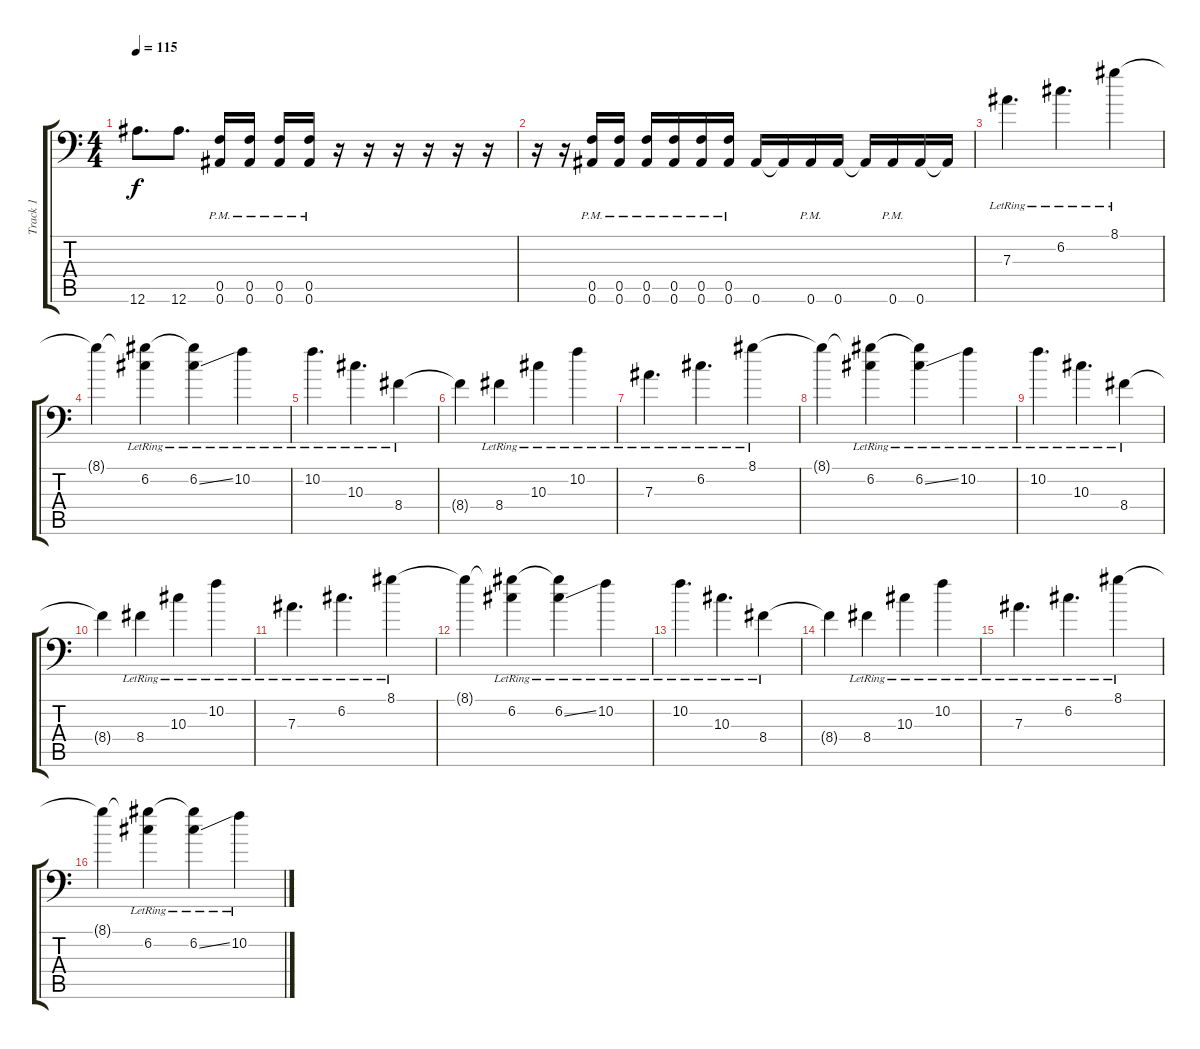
\track ("Track 1" "Track 1") {instrument distortionguitar}
\staff {score tabs}
\tuning (C4 G3 Eb3 Bb2 F2 Bb1) {hide}
\ts (4 4)
\tempo 115
\clef f4
\ks c
12.6.8{d dy f} 12.6.8{d} (0.5{pm} 0.6{pm}).16 (0.5{pm} 0.6{pm}).16 (0.5{pm} 0.6{pm}).16 (0.5{pm} 0.6{pm}).16 r.16 r.16 r.16 r.16 r.16 r.16 |
r.16 r.16 (0.5{pm} 0.6{pm}).16 (0.5{pm} 0.6{pm}).16 (0.5{pm} 0.6{pm}).16 (0.5{pm} 0.6{pm}).16 (0.5{pm} 0.6{pm}).16 (0.5{pm} 0.6{pm}).16 0.6.16 0.6{t}.16 0.6{pm}.16 0.6.16 0.6{t}.16 0.6{pm}.16 0.6.16 0.6{t}.16 |
7.3{lr}.4{d} 6.2{lr}.4{d} 8.1{lr}.4 |
8.1{t}.4 (8.1{t} 6.2{lr}).4 (8.1{t} 6.2{ss lr}).4 10.2{lr}.4 |
10.2{lr}.4{d} 10.3{lr}.4{d} 8.4{lr}.4 |
8.4{t}.4 8.4{lr}.4 10.3{lr}.4 10.2{lr}.4 |
7.3{lr}.4{d} 6.2{lr}.4{d} 8.1{lr}.4 |
8.1{t}.4 (8.1{t} 6.2{lr}).4 (8.1{t} 6.2{ss lr}).4 10.2{lr}.4 |
10.2{lr}.4{d} 10.3{lr}.4{d} 8.4{lr}.4 |
8.4{t}.4 8.4{lr}.4 10.3{lr}.4 10.2{lr}.4 |
7.3{lr}.4{d} 6.2{lr}.4{d} 8.1{lr}.4 |
8.1{t}.4 (8.1{t} 6.2{lr}).4 (8.1{t} 6.2{ss lr}).4 10.2{lr}.4 |
10.2{lr}.4{d} 10.3{lr}.4{d} 8.4{lr}.4 |
8.4{t}.4 8.4{lr}.4 10.3{lr}.4 10.2{lr}.4 |
7.3{lr}.4{d} 6.2{lr}.4{d} 8.1{lr}.4 |
8.1{t}.4 (8.1{t} 6.2{lr}).4 (8.1{t} 6.2{ss lr}).4 10.2{lr}.4
